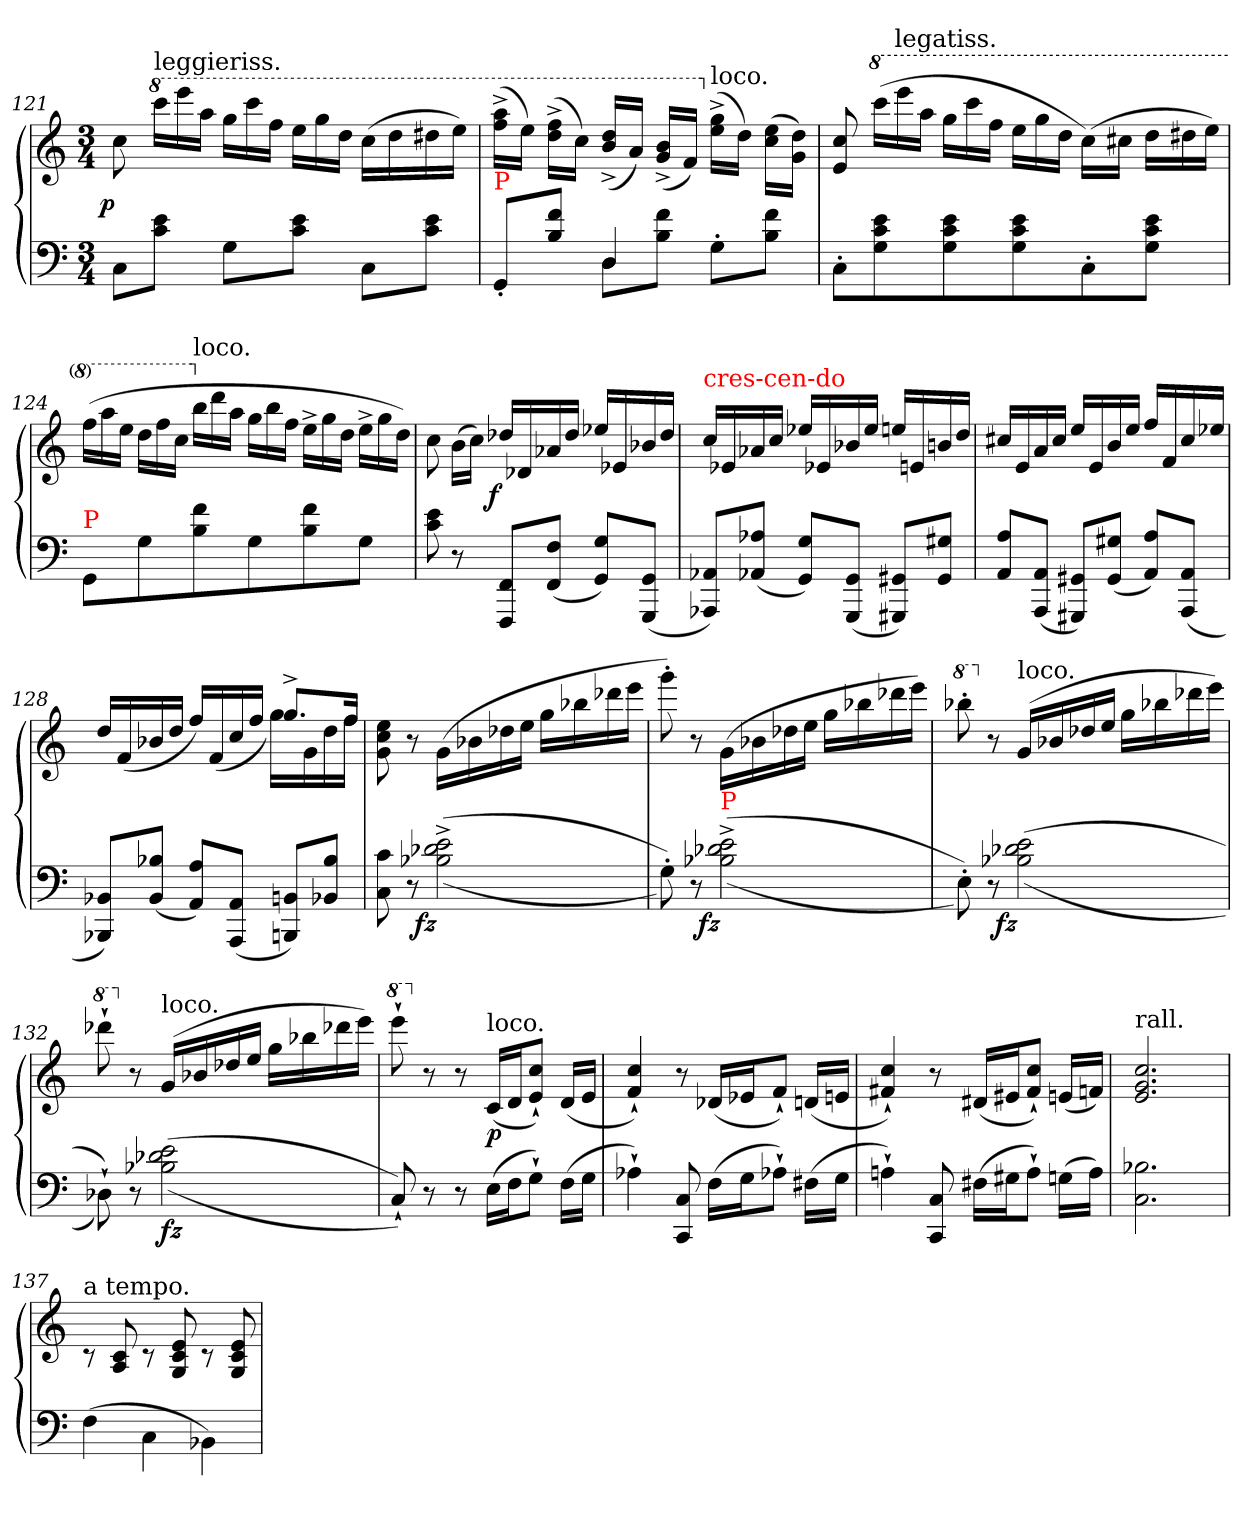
**kern	**kern	**dynam
*part1	*part1	*part1
*staff2	*staff1	*staff1/2
*clefF4	*clefG2	*
*k[]	*k[]	*
*C:	*C:	*
*M3/4	*M3/4	*
=121	=121	=121
!	!	!LO:DY:rj
8CL	8cc	p
*	*8va	*
*	*Xtuplet	*
!	!LO:TX:a:t=leggieriss.	!
8e 8cJ	24ccccLL	.
.	24eeee	.
.	24aaaJJ	.
8GL	24gggLL	.
.	24cccc	.
.	24fffJJ	.
8e 8cJ	24eeeLL	.
.	24ggg	.
.	24dddJJ	.
8CL	(>16cccLL	.
.	16ddd	.
8e 8cJ	16ddd#X	.
.	16eeeJJ)	.
=122	=122	=122
*^	*	*
!LO:TX:a:color=red:t=P	!	!	!
4ryy	8GG'</L	(>16aaa^< 16fff^<LL	.
.	.	16eeeJJ)	.
.	8f\ 8B\J	(>16fff^< 16ddd^<LL	.
.	.	16cccJJ)	.
4D	8DL	(16ddd^</ 16bb^</LL	.
.	.	16aaJJ)	.
.	8f 8BJ	(<16bb^< 16gg^<LL	.
.	.	16ffJJ)	.
*	*	*X8va	*
!	!	!LO:TX:a:t=loco.	!
4ryy	8G'L	(>16gg^< 16ee^<LL	.
.	.	16ddJJ)	.
.	8f 8BJ	(>16ee 16ccLL	.
.	.	16dd 16gJJ)	.
*v	*v	*	*
=123	=123	=123
8C'L	8cc 8e	.
*	*8va	*
8e 8c 8G	(>24ccccLL	.
!	!LO:TX:a:t=legatiss.	!
.	24eeee	.
.	24aaaJJ	.
8e 8c 8G	24gggLL	.
.	24cccc	.
.	24fffJJ	.
8e 8c 8G	24eeeLL	.
.	24ggg	.
.	24dddJJ	.
8C'	(>16cccLL)	.
.	16ccc#XJJ	.
8e 8c 8GJ	24dddLL	.
.	24ddd#X	.
.	24eeeJJ)	.
=124	=124	=124
!LO:TX:a:color=red:t=P	!	!
8GG/L	(>24fffLL	.
.	24aaa	.
.	24eeeJJ	.
8G\	24dddLL	.
.	24fff	.
.	24cccJJ	.
*	*X8va	*
!	!LO:TX:a:t=loco.	!
8f\ 8B\	24bbLL	.
.	24ddd	.
.	24aaJJ	.
8G\	24ggLL	.
.	24bb	.
.	24ffJJ	.
8f 8B	24ee^<LL	.
.	24gg	.
.	24ddJJ	.
8G\J	24ee^<LL	.
.	24gg	.
.	24ddJJ)	.
=125	=125	=125
8e 8c	8cc	.
8r	(>16bLL	.
.	16ccJJ)	.
!	!	!LO:DY:rj
8FF 8FFFL	16dd-XLL	f
.	16d-X	.
(>8F 8FFJ	16a-X	.
.	16dd-JJ	.
8G 8GGL)	16ee-X/LL	.
.	16e-X	.
(<8GG 8GGGJ	16b-X	.
.	16dd-JJ	.
=126	=126	=126
!	!LO:TX:a:color=red:t=cres-cen-do	!
8AA-X 8AAA-XL)	16ccLL	.
.	16e-X	.
(>8A-X 8AA-XJ	16a-X	.
.	16ccJJ	.
8G 8GGL)	16ee-X/LL	.
.	16e-X	.
(<8GG 8GGGJ	16b-X	.
.	16ee-JJ	.
8GG#X 8GGG#XL)	16een/LL	.
.	16en	.
8G# 8GG#J	16bn	.
.	16ddJJ	.
=127	=127	=127
8A 8AAL	16cc#XLL	.
.	16e	.
(<8AA 8AAAJ	16a	.
.	16cc#JJ	.
8GG#X 8GGG#XL)	16ee/LL	.
.	16e	.
(>8G# 8GG#J	16b	.
.	16eeJJ	.
8A 8AAL)	16ff/LL	.
.	16f	.
(<8AA 8AAAJ	16cc#	.
.	16ee-XJJ	.
=128	=128	=128
*	*^	*
8BB-X 8BBB-XL)	16dd/LL	4ryy	.
.	(<16f	.	.
(>8B- 8BB-J	16b-X	.	.
.	16ddJJ	.	.
8A 8AAL)	16ff/LL)	4ryy	.
.	(<16f	.	.
(<8AA 8AAAJ	16cc	.	.
.	16ffJJ	.	.
8BBn 8BBBnL)	8.gg^L	16ggLL)	.
.	.	16g	.
8B- 8BB-J	.	16dd	.
.	16ffJk	16ffJJ	.
*	*v	*v	*
=129	=129	=129
8c 8C	8ee 8cc 8g	.
8r	8r	.
!	!	!LO:DY:b=2:rj
(<(>2e^< 2d-X^< 2B-X^<	(>16gLL	fz
.	16b-X	.
.	16dd-X	.
.	16eeJJ	.
.	16ggLL	.
.	16bb-X	.
.	16ddd-X	.
.	16eeeJJ	.
=130	=130	=130
8G'>))	8ggg'>)	.
8r	8r	.
!LO:TX:a:color=red:t=P	!	!
!	!	!LO:DY:b=2:rj
(<(>2e^< 2d-X^< 2B-X^<	(>16gLL	fz
.	16b-X	.
.	16dd-X	.
.	16eeJJ	.
.	16ggLL	.
.	16bb-X	.
.	16ddd-X	.
.	16eeeJJ)	.
=131	=131	=131
*	*8va	*
8E'))	8bbb-X'	.
*	*X8va	*
8r	8r	.
!	!LO:TX:a:t=loco.	!
!	!	!LO:DY:b=2:rj
(<(>2e 2d-X 2B-X	(>16g/LL	fz
.	16b-X	.
.	16dd-X	.
.	16eeJJ	.
.	16ggLL	.
.	16bb-X	.
.	16ddd-X	.
.	16eeeJJ)	.
=132	=132	=132
*	*8va	*
8D-X`>))	8dddd-X`>	.
*	*X8va	*
8r	8r	.
!	!LO:TX:a:t=loco.	!
!	!	!LO:DY:b=2
(<(>2e 2d-X 2B-X	(>16g/LL	fz
.	16b-X	.
.	16dd-X	.
.	16eeJJ	.
.	16ggLL	.
.	16bb-X	.
.	16ddd-X	.
.	16eeeJJ)	.
=133	=133	=133
*	*8va	*
8C`>))	8eeee`>	.
*	*X8va	*
8r	8r	.
8r	8r	.
!	!LO:TX:a:t=loco.	!
(>16ELL	(<16cLL	p
16FJ	16dJ	.
8G`J)	8cc`< 8e`<J)	.
(>16FLL	(<16dLL	.
16GJJ	16eJJ	.
=134	=134	=134
4A-X`)	4cc` 4f`)	.
8C 8CC	8r	.
(>16FLL	(<16d-XLL	.
16GJ	16e-XJ	.
8A-X`J)	8f`>J)	.
(>16F#XLL	(<16dnLL	.
16GJJ	16enJJ	.
=135	=135	=135
4An`>)	4cc` 4f#X`)	.
8C 8CC	8r	.
(>16F#XLL	(<16d#XLL	.
16G#XJ	16e#XJ	.
8A`J)	8cc` 8f#`J)	.
(>16GnLL	(<16enLL	.
16AJJ)	16fnJJ)	.
=136	=136	=136
!	!LO:TX:a:t=rall.	!
2.B-X 2.C	2.cc 2.g 2.e	.
=137	=137	=137
!	!LO:TX:a:t=a tempo.	!
(<4F	8rc	.
.	8c/ 8A/	.
4C\	8rc	.
.	8e/ 8c/ 8G/	.
4BB-X\)	8rc	.
.	8e/ 8c/ 8G/	.
=	=	=
*-	*-	*-
